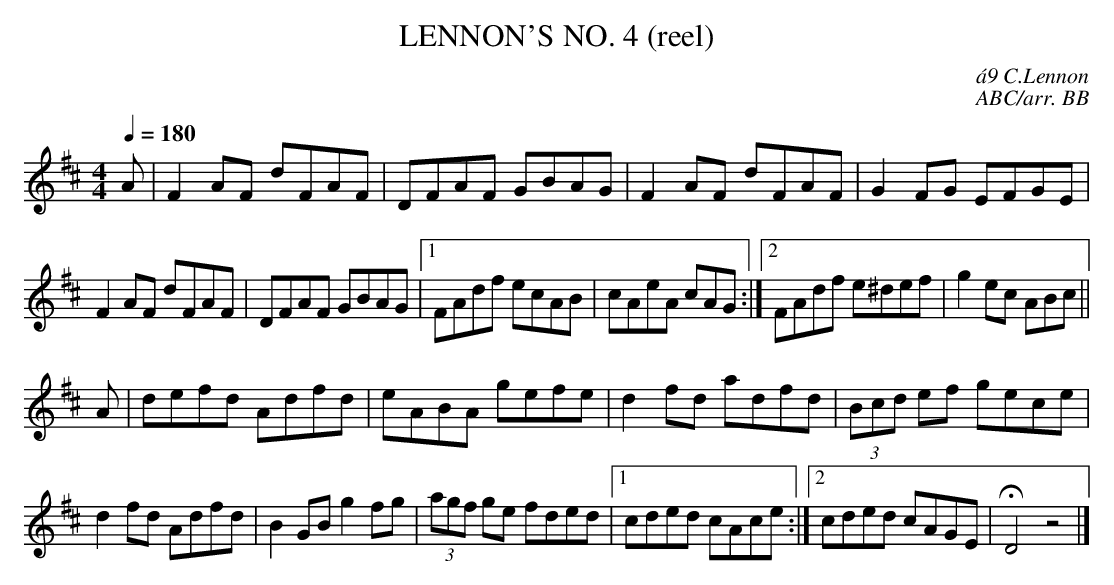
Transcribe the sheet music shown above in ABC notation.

X:1
T:LENNON'S NO. 4 (reel)
C:\'a9 C.Lennon
C:ABC/arr. BB
Q:1/4=180
M:4/4
L:1/8
K:D
A|F2AF dFAF|DFAF GBAG|F2AF dFAF|G2 FG EFGE|
F2AF dFAF|DFAF GBAG|1 FAdf ecAB|cAeA cAG:|\
[2 FAdf e^def|g2ec ABc||
A|defd Adfd|eABA gefe|d2fd adfd|(3Bcd ef gece|
d2fd Adfd|B2GB g2fg|(3agf ge fded|1 cded cAce:|\
[2 cded cAGE|HD4z4|]
